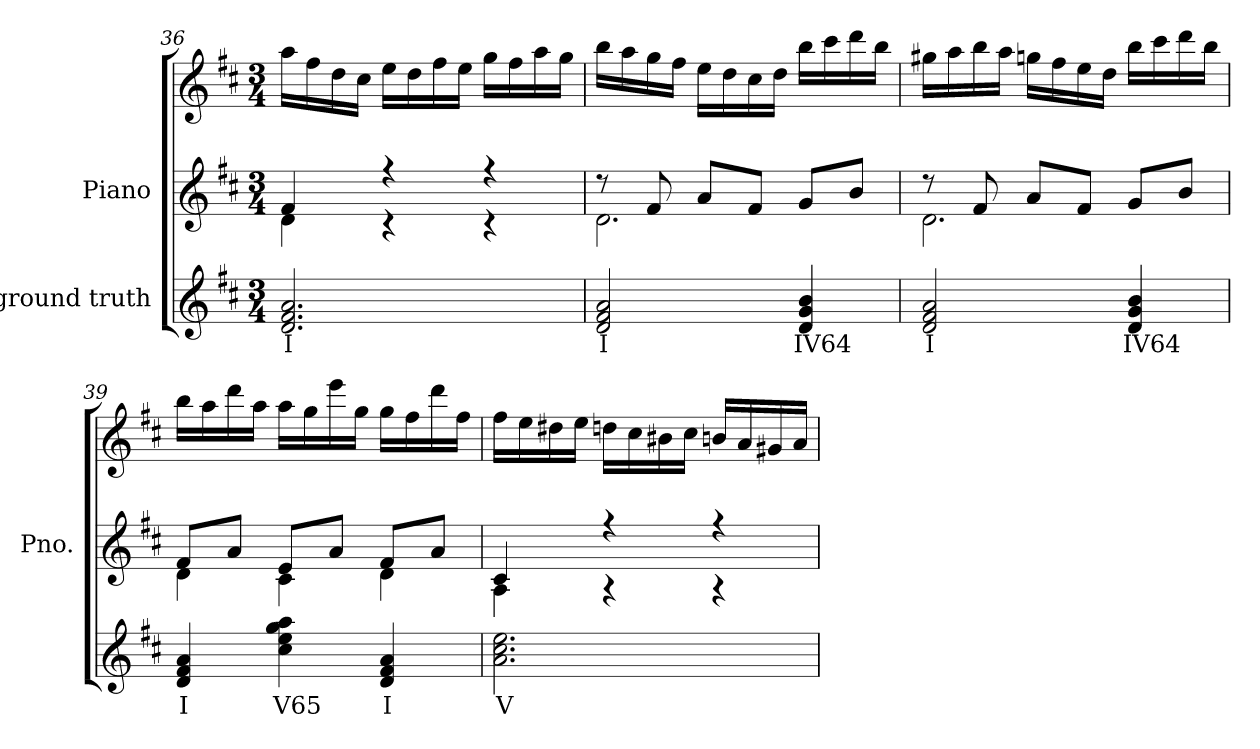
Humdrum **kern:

**kern	**text	**kern	**kern
*part2	*part2	*part1	*part1
*staff3	*staff3	*staff2	*staff1
*I"ground truth	*	*I"Piano	*
*	*	*I'Pno.	*
*	*	*clefG2	*clefG2
*k[f#c#]	*	*k[f#c#]	*k[f#c#]
*D:	*	*D:	*D:
*M3/4	*	*M3/4	*M3/4
=36	=36	=36	=36
*	*	*^	*
2.d 2.f# 2.a	I	4f#/	4d\	16aa\LL
.	.	.	.	16ff#\
.	.	.	.	16dd\
.	.	.	.	16cc#\JJ
.	.	4r	4r	16ee\LL
.	.	.	.	16dd\
.	.	.	.	16ff#\
.	.	.	.	16ee\JJ
.	.	4r	4r	16gg\LL
.	.	.	.	16ff#\
.	.	.	.	16aa\
.	.	.	.	16gg\JJ
!!LO:LB:g=z
=37	=37	=37	=37	=37
2d 2f# 2a	I	8r	2.d\	16bb\LL
.	.	.	.	16aa\
.	.	8f#/	.	16gg\
.	.	.	.	16ff#\JJ
.	.	8a/L	.	16ee\LL
.	.	.	.	16dd\
.	.	8f#/J	.	16cc#\
.	.	.	.	16dd\JJ
4d 4g 4b	IV64	8g/L	.	16bb\LL
.	.	.	.	16ccc#\
.	.	8b/J	.	16ddd\
.	.	.	.	16bb\JJ
=38	=38	=38	=38	=38
2d 2f# 2a	I	8r	2.d\	16gg#X\LL
.	.	.	.	16aa\
.	.	8f#/	.	16bb\
.	.	.	.	16aa\JJ
.	.	8a/L	.	16ggn\LL
.	.	.	.	16ff#\
.	.	8f#/J	.	16ee\
.	.	.	.	16dd\JJ
4d 4g 4b	IV64	8g/L	.	16bb\LL
.	.	.	.	16ccc#\
.	.	8b/J	.	16ddd\
.	.	.	.	16bb\JJ
=39	=39	=39	=39	=39
4d 4f# 4a	I	8f#/L	4d\	16bb\LL
.	.	.	.	16aa\
.	.	8a/J	.	16ddd\
.	.	.	.	16aa\JJ
4cc# 4ee 4gg 4aa	V65	8e/L	4c#\	16aa\LL
.	.	.	.	16gg\
.	.	8a/J	.	16eee\
.	.	.	.	16gg\JJ
4d 4f# 4a	I	8f#/L	4d\	16gg\LL
.	.	.	.	16ff#\
.	.	8a/J	.	16ddd\
.	.	.	.	16ff#\JJ
!!LO:LB:g=z
=40	=40	=40	=40	=40
2.a 2.cc# 2.ee	V	4c#/	4A\	16ff#\LL
.	.	.	.	16ee\
.	.	.	.	16dd#X\
.	.	.	.	16ee\JJ
.	.	4r	4r	16ddn\LL
.	.	.	.	16cc#\
.	.	.	.	16b#X\
.	.	.	.	16cc#\JJ
.	.	4r	4r	16bn/LL
.	.	.	.	16a/
.	.	.	.	16g#X/
.	.	.	.	16a/JJ
*	*	*v	*v	*
=	=	=	=
*-	*-	*-	*-
